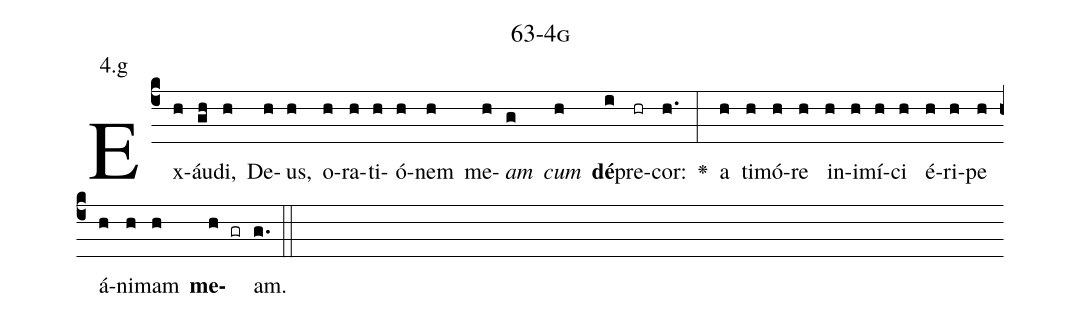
name: 63-4g;
annotation: 4.g;
%%
(c4)Ex(h)áu(gh)di,(h) De(h)us,(h) o(h)ra(h)ti(h)ó(h)nem(h) me(h)<i>am</i>(g) <i>cum</i>(h) <b>dé</b>(i)pre(hr)cor:(h.) <v>\greheightstar</v>(:) a(h) ti(h)mó(h)re(h) in(h)i(h)mí(h)ci(h) é(h)ri(h)pe(h) á(h)ni(h)mam(h) <b>me</b>(h gr)am.(g.) (::)


%E(h) u(h) o(h) u(h) a(h) e.(g.) (::)
